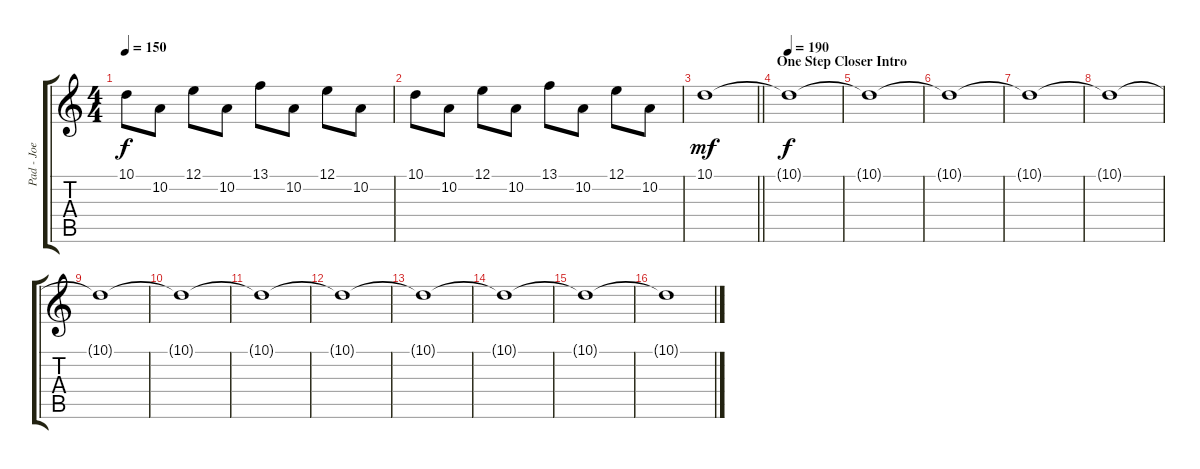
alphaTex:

\track ("Pad - Joe Hahn" "Pad - Joe ") {instrument lead1square}
\staff {score tabs}
\tuning (E4 B3 G3 D3 A2 E2) {hide}
\ts (4 4)
\tempo 150
\clef g2
\ks c
10.1.8{dy f} 10.2.8 12.1.8 10.2.8 13.1.8 10.2.8 12.1.8 10.2.8 |
10.1.8 10.2.8 12.1.8 10.2.8 13.1.8 10.2.8 12.1.8 10.2.8 |
\barLineRight lightlight
10.1.1{dy mf} |
\section ("" "One Step Closer Intro")
\tempo 190
10.1{t}.1{dy f volume 8} |
10.1{t}.1 |
10.1{t}.1 |
10.1{t}.1 |
10.1{t}.1 |
10.1{t}.1 |
10.1{t}.1 |
10.1{t}.1 |
10.1{t}.1 |
10.1{t}.1 |
10.1{t}.1 |
10.1{t}.1 |
10.1{t}.1
